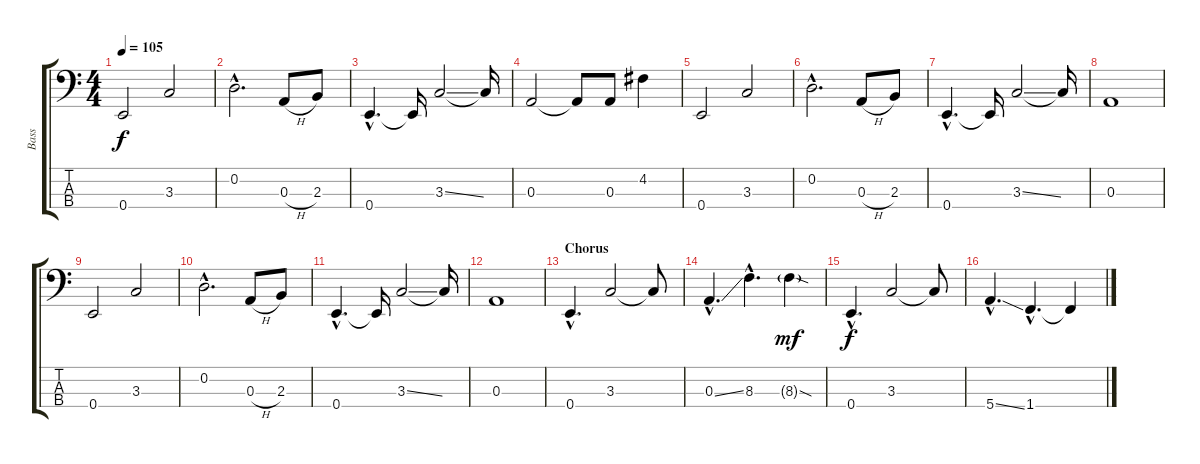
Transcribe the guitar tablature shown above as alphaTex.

\track ("Bass" "Bass") {instrument electricbassfinger}
\staff {score tabs}
\tuning (G2 D2 A1 E1) {hide}
\ts (4 4)
\tempo 105
\clef f4
\ks c
0.4.2{dy f} 3.3.2 |
0.2{hac}.2{d} 0.3{h}.8 2.3.8 |
0.4{hac}.4{d} 0.4{t}.16 3.3{ss}.2 3.3{t}.16 |
0.3.2 0.3{t}.8 0.3.8 4.2.4 |
0.4.2 3.3.2 |
0.2{hac}.2{d} 0.3{h}.8 2.3.8 |
0.4{hac}.4{d} 0.4{t}.16 3.3{ss}.2 3.3{t}.16 |
0.3.1 |
0.4.2 3.3.2 |
0.2{hac}.2{d} 0.3{h}.8 2.3.8 |
0.4{hac}.4{d} 0.4{t}.16 3.3{ss}.2 3.3{t}.16 |
0.3.1 |
\section ("" "Chorus")
0.4{hac}.4{d} 3.3.2 3.3{t}.8 |
0.3{ss hac}.4{d} 8.3{hac}.4{d} 8.3{sod g}.4{dy mf} |
0.4{hac}.4{d dy f} 3.3.2 3.3{t}.8 |
5.4{ss hac}.4{d} 1.4{hac}.4{d} 1.4{t}.4
